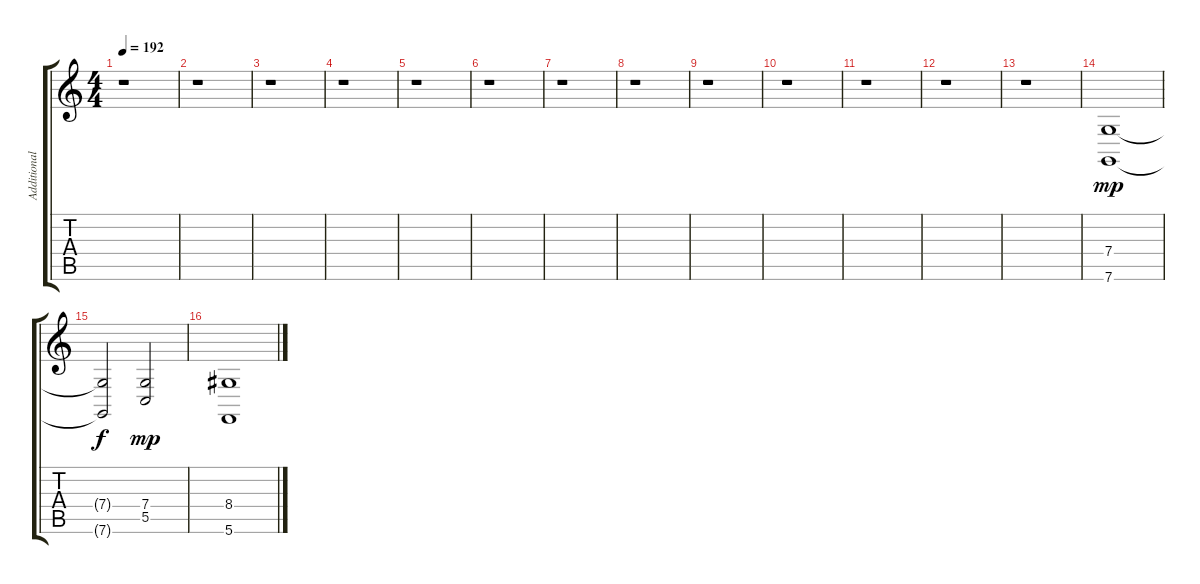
\track ("Additional Vox" "Additional") {instrument lead2sawtooth}
\staff {score tabs}
\tuning (D4 A3 F3 C3 G2 C2) {hide}
\ts (4 4)
\tempo 192
\clef g2
\ks c
r.1{dy f} |
r.1 |
r.1 |
r.1 |
r.1 |
r.1 |
r.1 |
r.1 |
r.1 |
r.1 |
r.1 |
r.1 |
r.1 |
(7.4 7.6).1{dy mp} |
(7.4{t} 7.6{t}).2{dy f} (7.4 5.5).2{dy mp} |
(8.4 5.6).1
